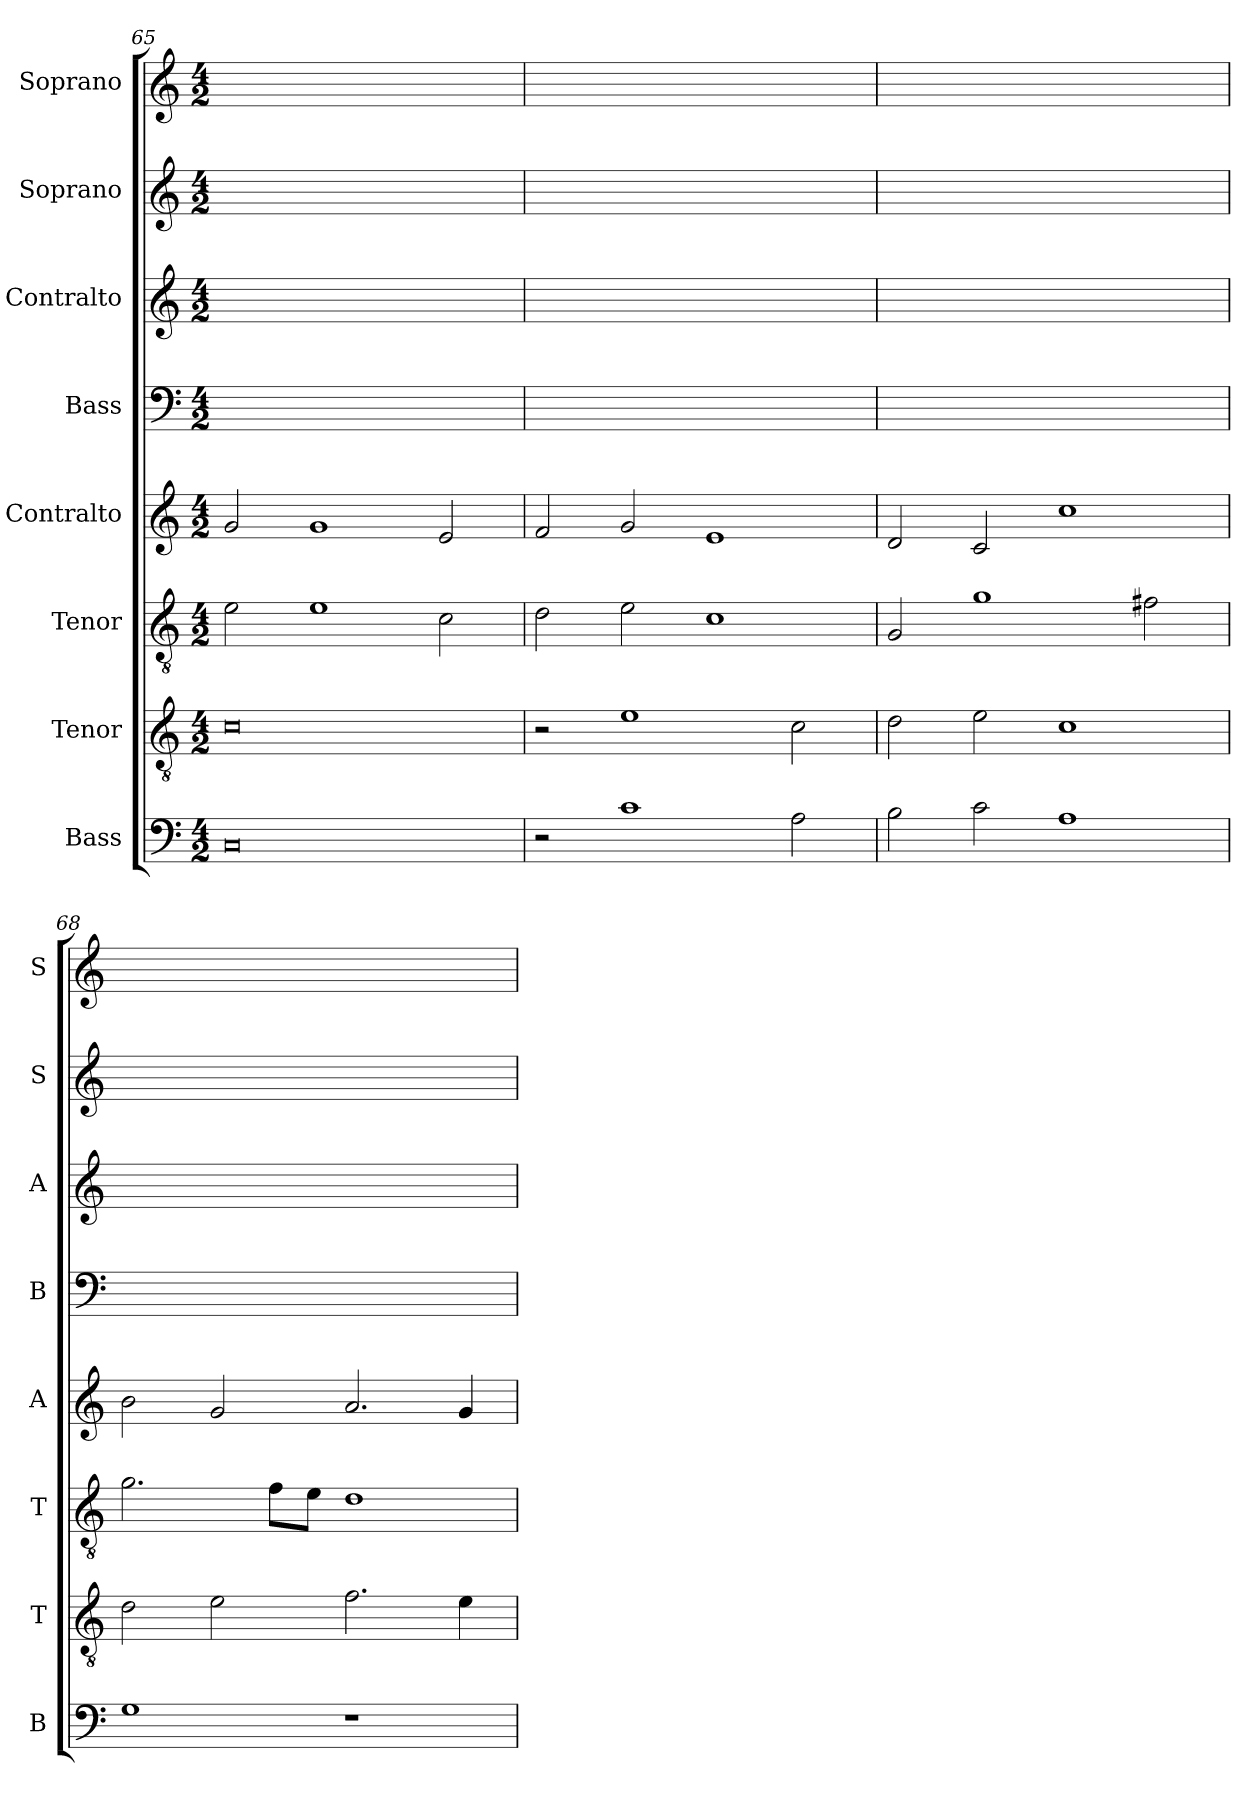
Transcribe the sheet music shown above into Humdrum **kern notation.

**kern	**kern	**kern	**kern	**kern	**kern	**kern	**kern
*part8	*part7	*part6	*part5	*part4	*part3	*part2	*part1
*staff8	*staff7	*staff6	*staff5	*staff4	*staff3	*staff2	*staff1
*I"Bass	*I"Tenor	*I"Tenor	*I"Contralto	*I"Bass	*I"Contralto	*I"Soprano	*I"Soprano
*I'B	*I'T	*I'T	*I'A	*I'B	*I'A	*I'S	*I'S
*clefF4	*clefGv2	*clefGv2	*clefG2	*clefF4	*clefG2	*clefG2	*clefG2
*k[]	*k[]	*k[]	*k[]	*k[]	*k[]	*k[]	*k[]
*G:mix	*G:mix	*G:mix	*G:mix	*G:mix	*G:mix	*G:mix	*G:mix
*M4/2	*M4/2	*M4/2	*M4/2	*M4/2	*M4/2	*M4/2	*M4/2
=65	=65	=65	=65	=65	=65	=65	=65
0C	0c	2e	2g	0ryy	0ryy	0ryy	0ryy
.	.	1e	1g	.	.	.	.
.	.	2c	2e	.	.	.	.
=66	=66	=66	=66	=66	=66	=66	=66
2r	2r	2d	2f	0ryy	0ryy	0ryy	0ryy
1c	1e	2e	2g	.	.	.	.
.	.	1c	1e	.	.	.	.
2A	2c	.	.	.	.	.	.
=67	=67	=67	=67	=67	=67	=67	=67
2B	2d	2G	2d	0ryy	0ryy	0ryy	0ryy
2c	2e	1g	2c	.	.	.	.
1A	1c	.	1cc	.	.	.	.
.	.	2f#X	.	.	.	.	.
=68	=68	=68	=68	=68	=68	=68	=68
1G	2d	2.g	2b	0ryy	0ryy	0ryy	0ryy
.	2e	.	2g	.	.	.	.
.	.	8f\L	.	.	.	.	.
.	.	8e\J	.	.	.	.	.
1r	2.f	1d	2.a	.	.	.	.
.	4e	.	4g	.	.	.	.
=	=	=	=	=	=	=	=
*-	*-	*-	*-	*-	*-	*-	*-
